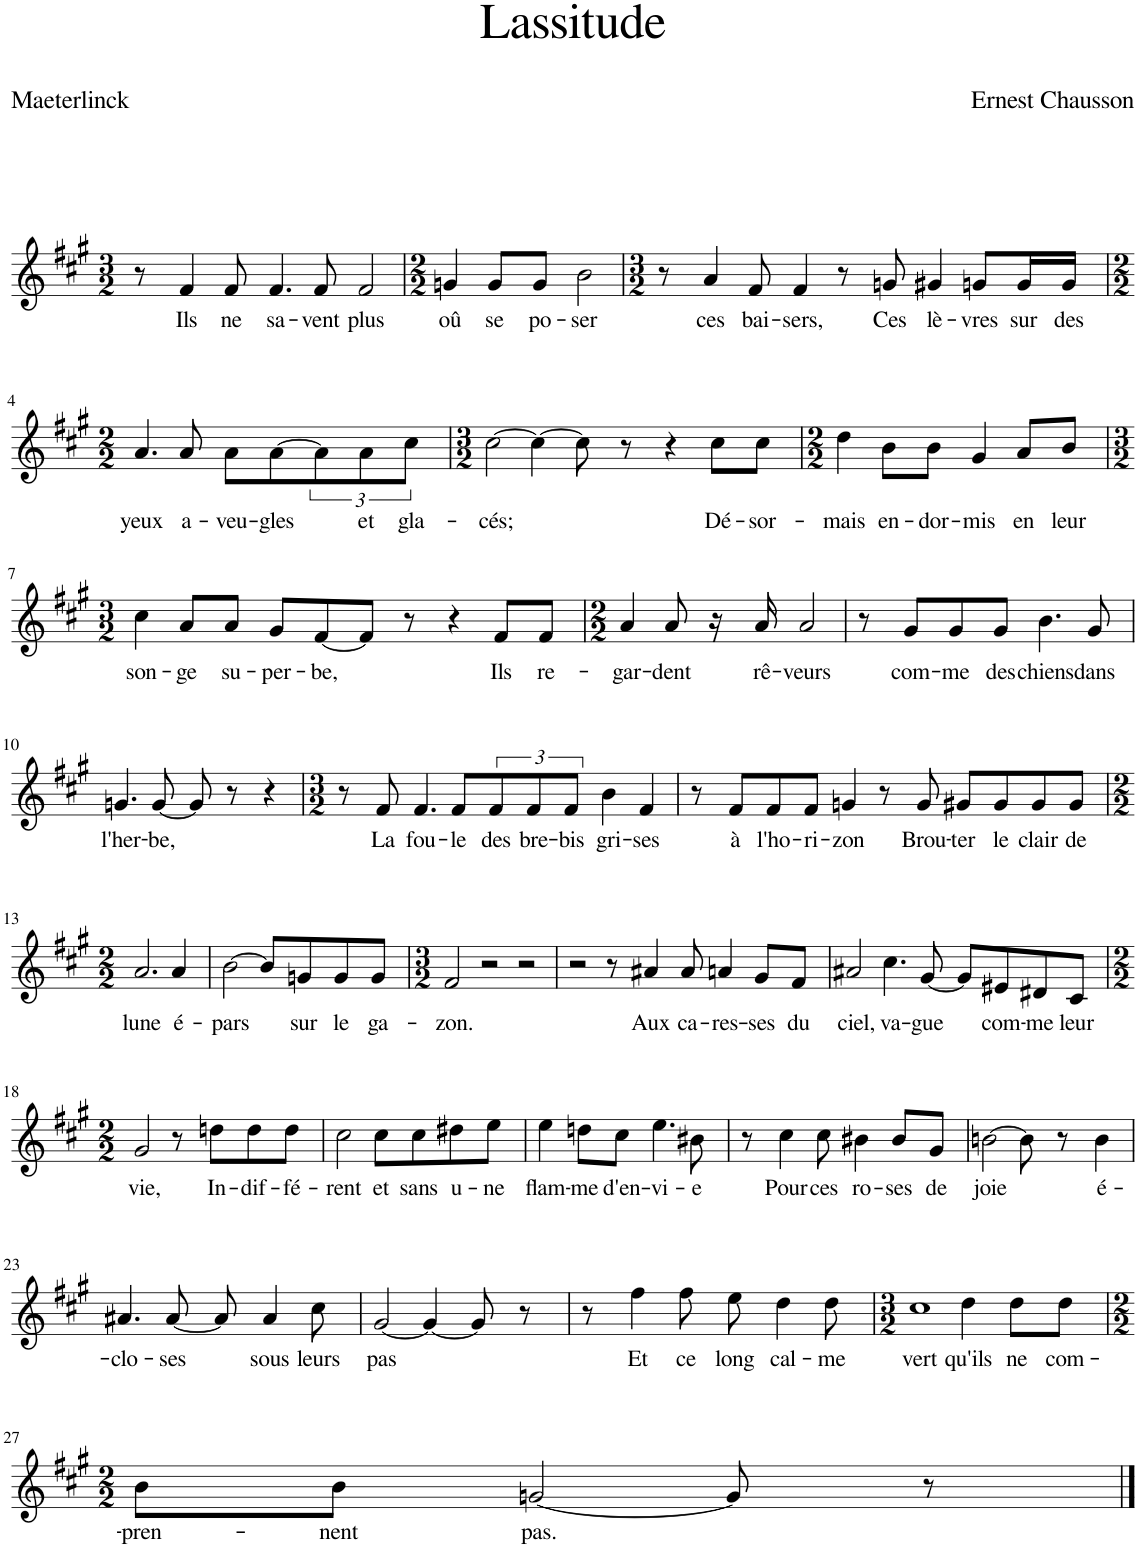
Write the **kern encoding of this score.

**kern	**text
*part1	*part1
*staff1	*staff1
*I"Piano	*
*I'Pno	*
*clefG2	*
*k[f#c#g#]	*
*M3/2	*
=1	=1
8r	.
!	!LO:LY:b
4f#/	Ils
!	!LO:LY:b
8f#/	ne
!	!LO:LY:b
4.f#/	sa-
!	!LO:LY:b
8f#/	-vent
!	!LO:LY:b
2f#/	plus
=2	=2
*M2/2	*
!	!LO:LY:b
4gn/	oû
!	!LO:LY:b
8g/L	se
!	!LO:LY:b
8g/J	po-
!	!LO:LY:b
2b\	-ser
=3	=3
*M3/2	*
8r	.
!	!LO:LY:b
4a/	ces
!	!LO:LY:b
8f#/	bai-
!	!LO:LY:b
4f#/	-sers,
8r	.
!	!LO:LY:b
8gn/	Ces
!	!LO:LY:b
4g#X/	lè-
!	!LO:LY:b
8gn/L	-vres
!	!LO:LY:b
16g/L	sur
!	!LO:LY:b
16g/JJ	des
!!LO:LB:g=z
=4	=4
*M2/2	*
!	!LO:LY:b
4.a/	yeux
!	!LO:LY:b
8a/	a-
!	!LO:LY:b
8a\L	-veu-
!	!LO:LY:b
[8a\	-gles
12a\]	.
!	!LO:LY:b
12a\	et
!	!LO:LY:b
12cc#\J	gla-
=5	=5
*M3/2	*
!	!LO:LY:b
[2cc#\	-cés;
4cc#\_	.
8cc#\]	.
8r	.
4r	.
!	!LO:LY:b
8cc#\L	Dé-
!	!LO:LY:b
8cc#\J	-sor-
=6	=6
*M2/2	*
!	!LO:LY:b
4dd\	-mais
!	!LO:LY:b
8b\L	en-
!	!LO:LY:b
8b\J	-dor-
!	!LO:LY:b
4g#/	-mis
!	!LO:LY:b
8a/L	en
!	!LO:LY:b
8b/J	leur
!!LO:LB:g=z
=7	=7
*M3/2	*
!	!LO:LY:b
4cc#\	son-
!	!LO:LY:b
8a/L	-ge
!	!LO:LY:b
8a/J	su-
!	!LO:LY:b
8g#/L	-per-
!	!LO:LY:b
[8f#/	-be,
8f#/J]	.
8r	.
4r	.
!	!LO:LY:b
8f#/L	Ils
!	!LO:LY:b
8f#/J	re-
=8	=8
*M2/2	*
!	!LO:LY:b
4a/	-gar-
!	!LO:LY:b
8a/	-dent
16r	.
!	!LO:LY:b
16a/	rê-
!	!LO:LY:b
2a/	-veurs
=9	=9
8r	.
!	!LO:LY:b
8g#/L	com-
!	!LO:LY:b
8g#/	-me
!	!LO:LY:b
8g#/J	des
!	!LO:LY:b
4.b\	chiens
!	!LO:LY:b
8g#/	dans
!!LO:LB:g=z
=10	=10
!	!LO:LY:b
4.gn/	l'her-
!	!LO:LY:b
[8g/	-be,
8g/]	.
8r	.
4r	.
=11	=11
*M3/2	*
8r	.
!	!LO:LY:b
8f#/	La
!	!LO:LY:b
4.f#/	fou-
!	!LO:LY:b
8f#/L	-le
!	!LO:LY:b
12f#/	des
!	!LO:LY:b
12f#/	bre-
!	!LO:LY:b
12f#/J	-bis
!	!LO:LY:b
4b\	gri-
!	!LO:LY:b
4f#/	-ses
=12	=12
8r	.
!	!LO:LY:b
8f#/L	à
!	!LO:LY:b
8f#/	l'ho-
!	!LO:LY:b
8f#/J	-ri-
!	!LO:LY:b
4gn/	-zon
8r	.
!	!LO:LY:b
8g/	Brou-
!	!LO:LY:b
8g#X/L	-ter
!	!LO:LY:b
8g#/	le
!	!LO:LY:b
8g#/	clair
!	!LO:LY:b
8g#/J	de
!!LO:LB:g=z
=13	=13
*M2/2	*
!	!LO:LY:b
2.a/	lune
!	!LO:LY:b
4a/	é-
=14	=14
!	!LO:LY:b
[2b\	-pars
8b/L]	.
!	!LO:LY:b
8gn/	sur
!	!LO:LY:b
8g/	le
!	!LO:LY:b
8g/J	ga-
=15	=15
*M3/2	*
!	!LO:LY:b
2f#/	-zon.
2r	.
2r	.
=16	=16
2r	.
8r	.
!	!LO:LY:b
4a#X/	Aux
!	!LO:LY:b
8a#/	ca-
!	!LO:LY:b
4an/	-res-
!	!LO:LY:b
8g#/L	-ses
!	!LO:LY:b
8f#/J	du
=17	=17
!	!LO:LY:b
2a#X/	ciel,
!	!LO:LY:b
4.cc#\	va-
!	!LO:LY:b
[8g#/	-gue
8g#/L]	.
!	!LO:LY:b
8e#X/	com-
!	!LO:LY:b
8d#X/	-me
!	!LO:LY:b
8c#/J	leur
!!LO:LB:g=z
=18	=18
*M2/2	*
!	!LO:LY:b
2g#/	vie,
8r	.
!	!LO:LY:b
8ddn\L	In-
!	!LO:LY:b
8dd\	-dif-
!	!LO:LY:b
8dd\J	-fé-
=19	=19
!	!LO:LY:b
2cc#\	-rent
!	!LO:LY:b
8cc#\L	et
!	!LO:LY:b
8cc#\	sans
!	!LO:LY:b
8dd#X\	u-
!	!LO:LY:b
8ee\J	-ne
=20	=20
!	!LO:LY:b
4ee\	flam-
!	!LO:LY:b
8ddn\L	-me
!	!LO:LY:b
8cc#\J	d'en-
!	!LO:LY:b
4.ee\	-vi-
!	!LO:LY:b
8b#X\	-e
=21	=21
8r	.
!	!LO:LY:b
4cc#\	Pour
!	!LO:LY:b
8cc#\	ces
!	!LO:LY:b
4b#X\	ro-
!	!LO:LY:b
8b#/L	-ses
!	!LO:LY:b
8g#/J	de
=22	=22
!	!LO:LY:b
[2bn\	joie
8b\]	.
8r	.
!	!LO:LY:b
4b\	é-
!!LO:LB:g=z
=23	=23
!	!LO:LY:b
4.a#X/	clo-
!	!LO:LY:b
[8a#/	-ses
8a#/]	.
!	!LO:LY:b
4a#/	sous
!	!LO:LY:b
8cc#\	leurs
=24	=24
!	!LO:LY:b
[2g#/	pas
4g#/_	.
8g#/]	.
8r	.
=25	=25
8r	.
!	!LO:LY:b
4ff#\	Et
!	!LO:LY:b
8ff#\	ce
!	!LO:LY:b
8ee\	long
!	!LO:LY:b
4dd\	cal-
!	!LO:LY:b
8dd\	-me
=26	=26
*M3/2	*
!	!LO:LY:b
1cc#	vert
!	!LO:LY:b
4dd\	qu'ils
!	!LO:LY:b
8dd\L	ne
!	!LO:LY:b
8dd\J	com-
!!LO:LB:g=z
=27	=27
*M2/2	*
!	!LO:LY:b
8b\L	-pren-
!	!LO:LY:b
8b\J	-nent
!	!LO:LY:b
[2gn/	pas.
8g/]	.
8r	.
==	==
*-	*-
